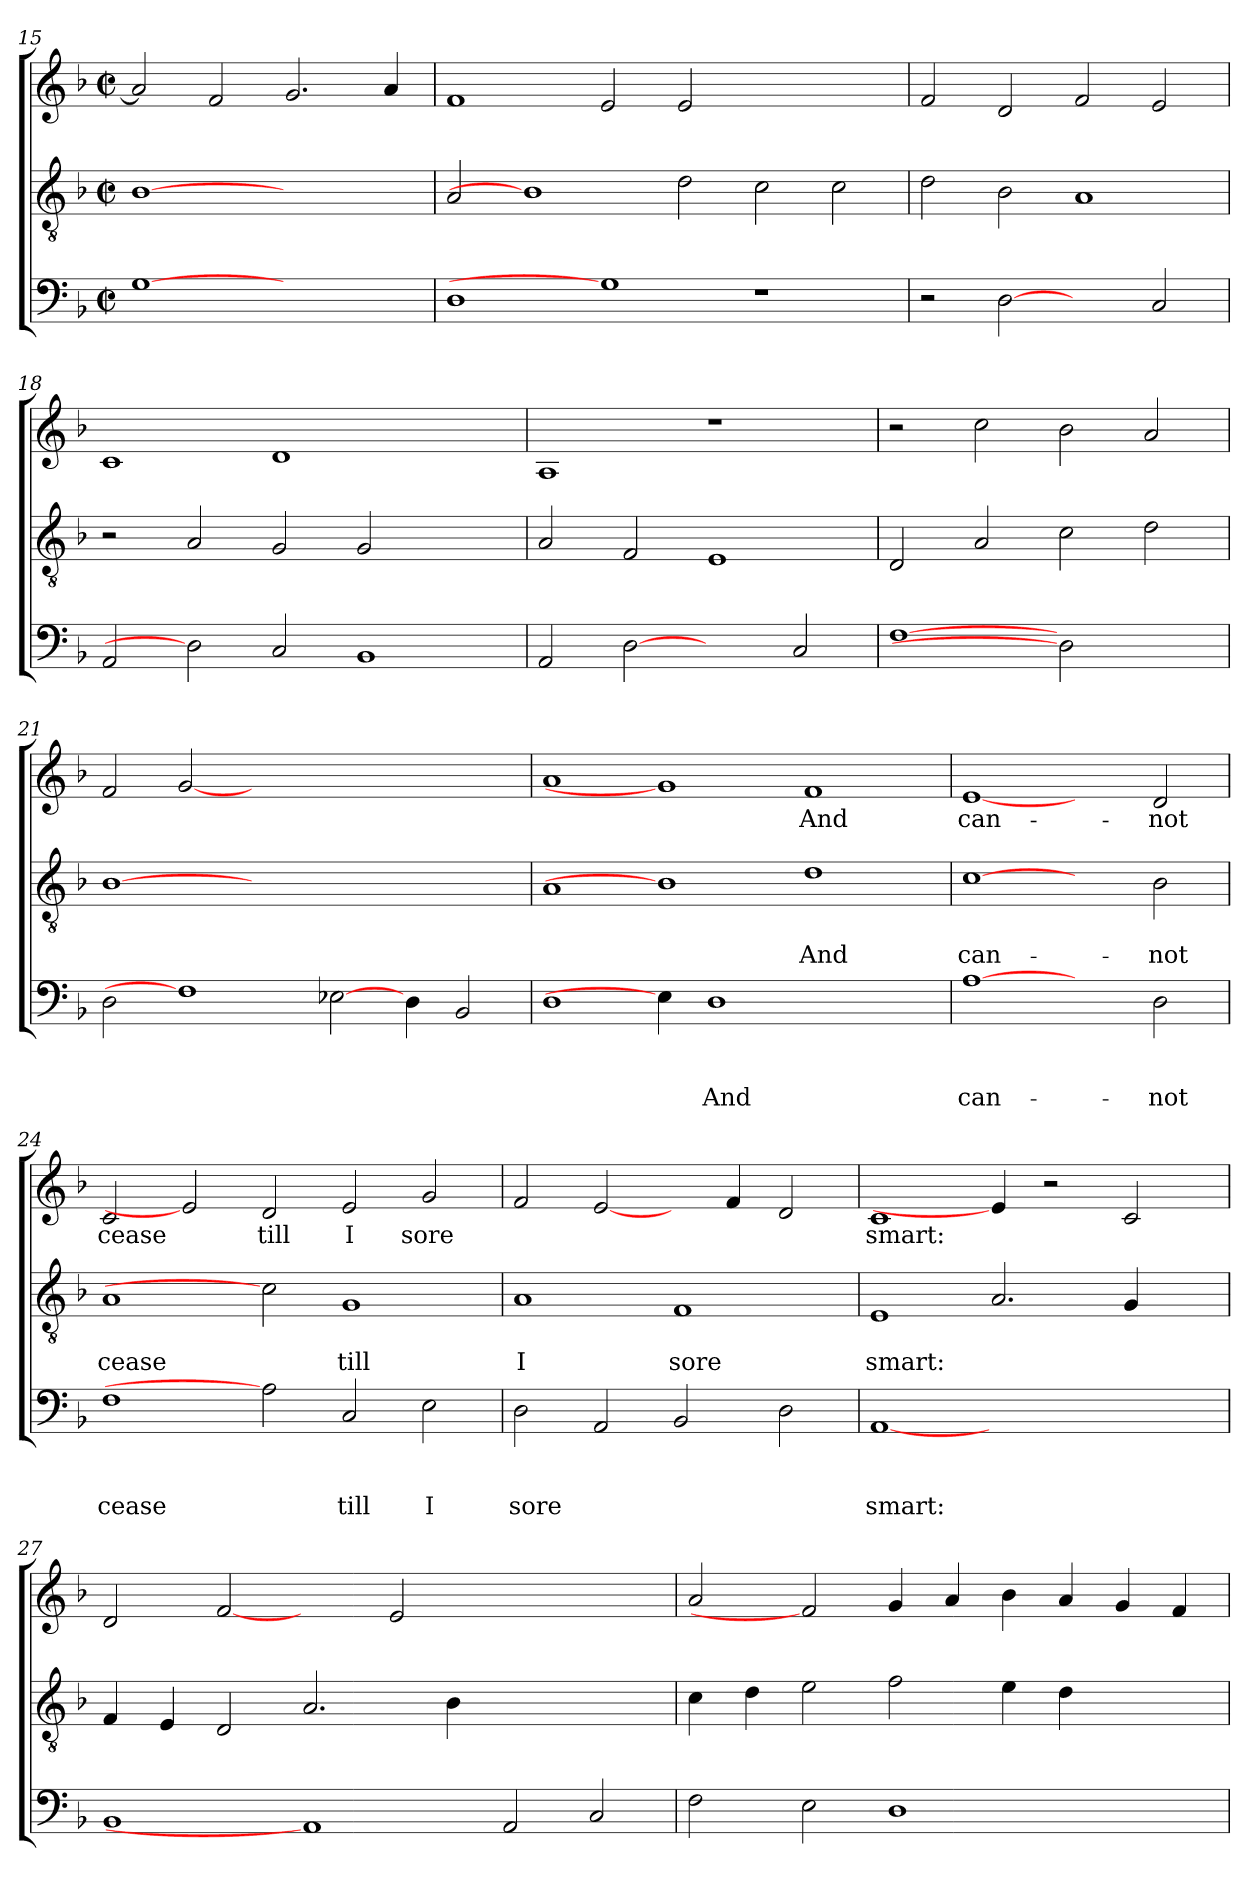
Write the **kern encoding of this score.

**kern	**text	**text	**text	**kern	**text	**text	**kern	**text
*part3	*part3	*part3	*part3	*part2	*part2	*part2	*part1	*part1
*staff3	*staff3	*staff3	*staff3	*staff2	*staff2	*staff2	*staff1	*staff1
!!LO:LB:g=z
*clefF4	*	*	*	*clefGv2	*	*	*clefG2	*
*k[b-]	*	*	*	*k[b-]	*	*	*k[b-]	*
*F:	*	*	*	*F:	*	*	*F:	*
*M2/2	*	*	*	*M2/2	*	*	*M2/2	*
*met(c|)	*	*	*	*met(c|)	*	*	*met(c|)	*
=15	=15	=15	=15	=15	=15	=15	=15	=15
[1G	.	.	.	[1B-	.	.	2a/]	.
.	.	.	.	.	.	.	2f/	.
1ryy	.	.	.	1ryy	.	.	2.g/	.
.	.	.	.	.	.	.	4a/	.
=16	=16	=16	=16	=16	=16	=16	=16	=16
1D	.	.	.	2A/	.	.	1f	.
.	.	.	.	1B-]	.	.	.	.
1G]	.	.	.	.	.	.	2e/	.
.	.	.	.	2d\	.	.	2e/	.
1r	.	.	.	2c\	.	.	1ryy	.
.	.	.	.	2c\	.	.	.	.
=17	=17	=17	=17	=17	=17	=17	=17	=17
2r	.	.	.	2d\	.	.	2f/	.
[2D	.	.	.	2B-\	.	.	2d/	.
2ryy	.	.	.	1A	.	.	2f/	.
2C/	.	.	.	.	.	.	2e/	.
=18	=18	=18	=18	=18	=18	=18	=18	=18
2AA/	.	.	.	2r	.	.	1c	.
2D]	.	.	.	2A/	.	.	.	.
2C/	.	.	.	2G/	.	.	1d	.
1BB-	.	.	.	2G/	.	.	.	.
.	.	.	.	2ryy	.	.	2ryy	.
=19	=19	=19	=19	=19	=19	=19	=19	=19
2AA/	.	.	.	2A/	.	.	1A	.
[2D	.	.	.	2F/	.	.	.	.
2ryy	.	.	.	1E	.	.	1r	.
2C/	.	.	.	.	.	.	.	.
=20	=20	=20	=20	=20	=20	=20	=20	=20
[1F	.	.	.	2D/	.	.	2r	.
.	.	.	.	2A/	.	.	2cc\	.
2D]	.	.	.	2c\	.	.	2b-\	.
2ryy	.	.	.	2d\	.	.	2a/	.
=21	=21	=21	=21	=21	=21	=21	=21	=21
2D\	.	.	.	[1B-	.	.	2f/	.
1F]	.	.	.	.	.	.	[2g	.
.	.	.	.	1..ryy	.	.	1..ryy	.
[2E-X\	.	.	.	.	.	.	.	.
4D\	.	.	.	.	.	.	.	.
2BB-/	.	.	.	.	.	.	.	.
!!LO:LB:g=z
=22	=22	=22	=22	=22	=22	=22	=22	=22
1D	.	.	.	1A	.	.	1a	.
4E-\]	.	.	.	1B-]	.	.	1g]	.
1D	.	.	And	.	.	.	.	.
.	.	.	.	1d	.	And	1f	And
2.ryy	.	.	.	.	.	.	.	.
=23	=23	=23	=23	=23	=23	=23	=23	=23
[1A	.	.	can-	[1c	.	can-	[1e	can-
2ryy	.	.	.	2ryy	.	.	2ryy	.
2D\	.	.	-not	2B-\	.	-not	2d/	-not
=24	=24	=24	=24	=24	=24	=24	=24	=24
1F	.	.	cease	1A	.	cease	2c/	cease
.	.	.	.	.	.	.	2e]	.
2A]	.	.	.	2c]	.	.	2d/	till
2C/	.	.	till	1G	.	till	2e/	I
2E\	.	.	I	.	.	.	2g/	sore
=25	=25	=25	=25	=25	=25	=25	=25	=25
2D\	.	.	sore	1A	.	I	2f/	.
2AA/	.	.	.	.	.	.	[2e/	.
2BB-/	.	.	.	1F	.	sore	4ryy	.
.	.	.	.	.	.	.	4f/	.
2D\	.	.	.	.	.	.	2d/	.
=26	=26	=26	=26	=26	=26	=26	=26	=26
[1AA	.	.	smart:	1E	.	smart:	1c	smart:
1ryy	.	.	.	2.A/	.	.	4e/]	.
.	.	.	.	.	.	.	2r	.
.	.	.	.	4G/	.	.	2c/	.
4ryy	.	.	.	4ryy	.	.	.	.
=27	=27	=27	=27	=27	=27	=27	=27	=27
1BB-	.	.	.	4F/	.	.	2d/	.
.	.	.	.	4E/	.	.	.	.
.	.	.	.	2D/	.	.	[2f	.
1AA]	.	.	.	2.A/	.	.	2ryy	.
.	.	.	.	.	.	.	2e/	.
.	.	.	.	4B-\	.	.	.	.
2AA/	.	.	.	1ryy	.	.	1ryy	.
2C/	.	.	.	.	.	.	.	.
=28	=28	=28	=28	=28	=28	=28	=28	=28
2F\	.	.	.	4c\	.	.	2a/	.
.	.	.	.	4d\	.	.	.	.
2E\	.	.	.	2e\	.	.	2f]	.
1D	.	.	.	2f\	.	.	4g/	.
.	.	.	.	.	.	.	4a/	.
.	.	.	.	4e\	.	.	4b-\	.
.	.	.	.	4d\	.	.	4a/	.
2ryy	.	.	.	2ryy	.	.	4g/	.
.	.	.	.	.	.	.	4f/	.
=	=	=	=	=	=	=	=	=
*-	*-	*-	*-	*-	*-	*-	*-	*-
